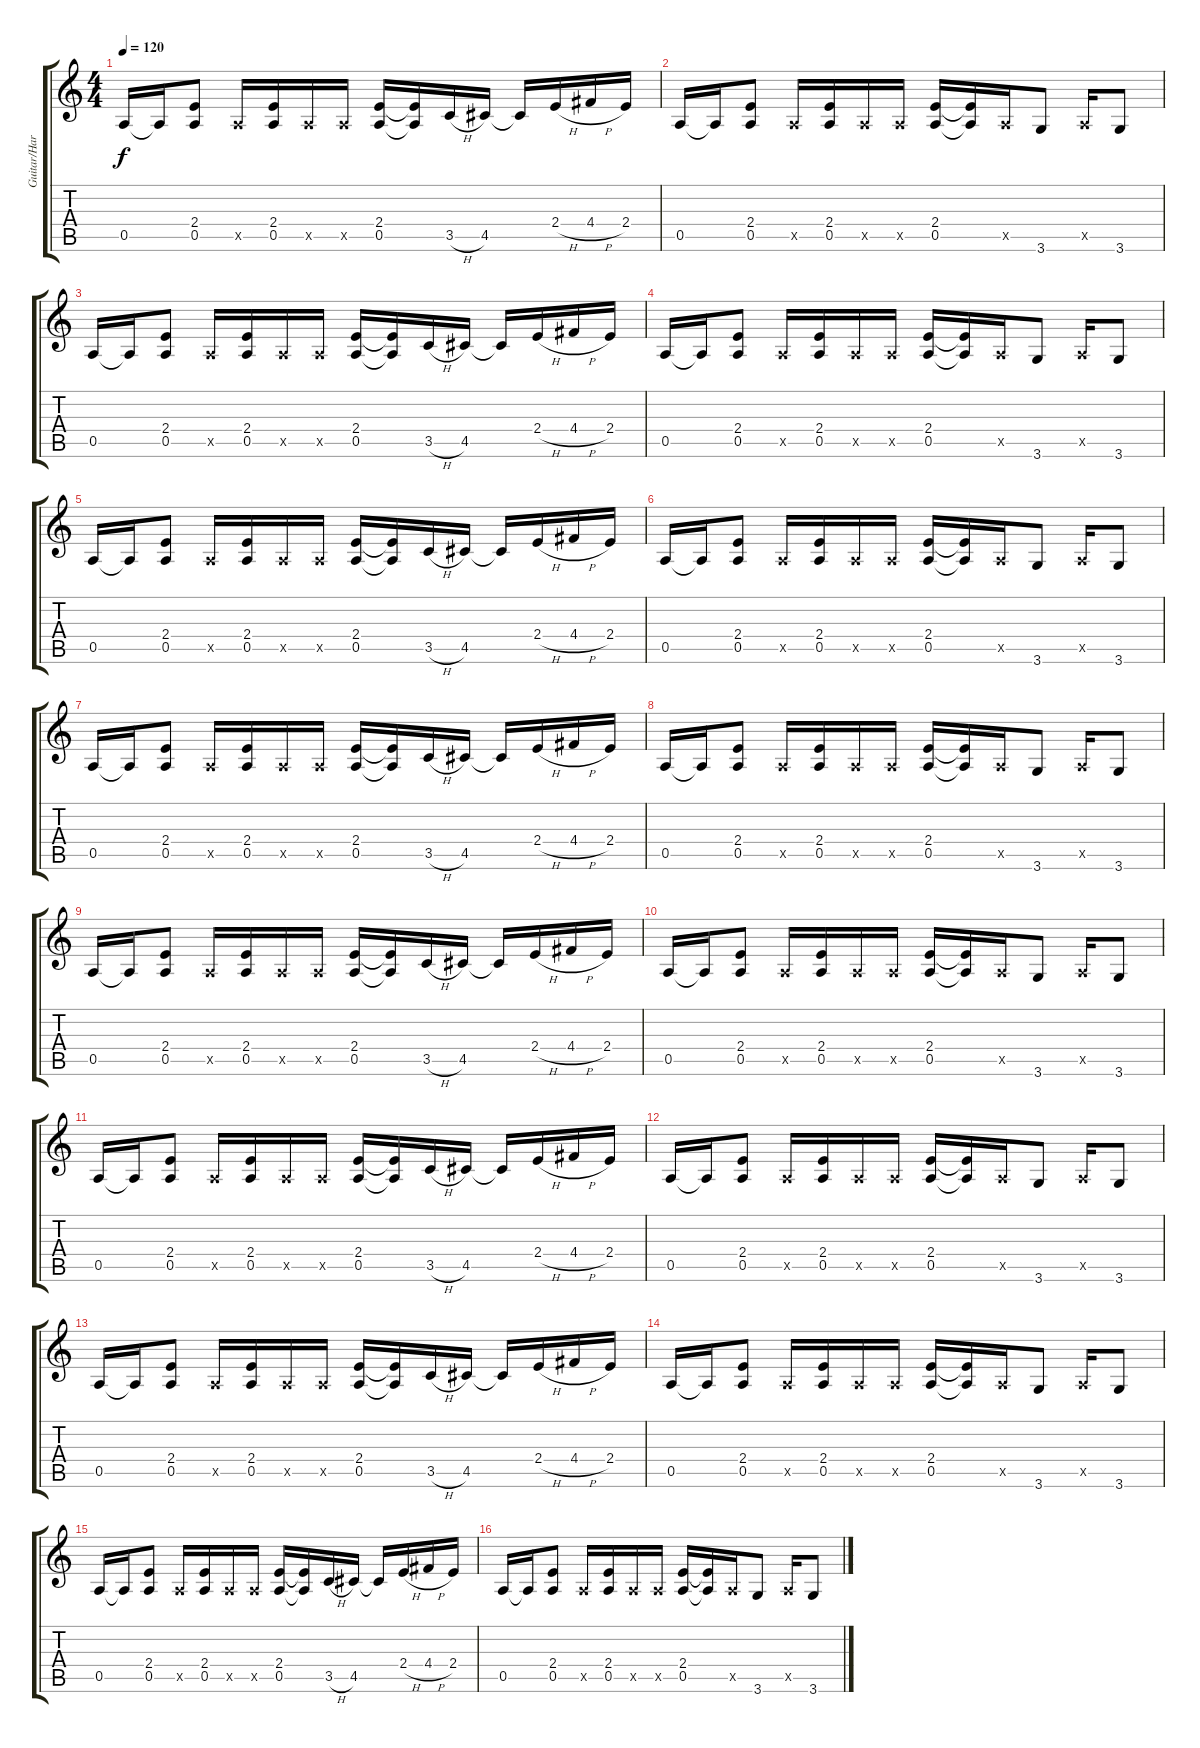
\track ("Guitar/Harp" "Guitar/Har") {instrument electricguitarjazz}
\staff {score tabs}
\tuning (E4 B3 G3 D3 A2 E2) {hide}
\ts (4 4)
\tempo 120
\clef g2
\ks c
0.5.16{dy f instrument electricguitarjazz} 0.5{t}.16 (2.4 0.5).8 0.5{x}.16 (2.4 0.5).16 0.5{x}.16 0.5{x}.16 (2.4 0.5).16 (2.4{t} 0.5{t}).16 3.5{h}.16 4.5.16 4.5{t}.16 2.4{h}.16 4.4{h}.16 2.4.16 |
0.5.16 0.5{t}.16 (2.4 0.5).8 0.5{x}.16 (2.4 0.5).16 0.5{x}.16 0.5{x}.16 (2.4 0.5).16 (2.4{t} 0.5{t}).16 0.5{x}.16 3.6.8 0.5{x}.16 3.6.8 |
0.5.16 0.5{t}.16 (2.4 0.5).8 0.5{x}.16 (2.4 0.5).16 0.5{x}.16 0.5{x}.16 (2.4 0.5).16 (2.4{t} 0.5{t}).16 3.5{h}.16 4.5.16 4.5{t}.16 2.4{h}.16 4.4{h}.16 2.4.16 |
0.5.16 0.5{t}.16 (2.4 0.5).8 0.5{x}.16 (2.4 0.5).16 0.5{x}.16 0.5{x}.16 (2.4 0.5).16 (2.4{t} 0.5{t}).16 0.5{x}.16 3.6.8 0.5{x}.16 3.6.8 |
0.5.16 0.5{t}.16 (2.4 0.5).8 0.5{x}.16 (2.4 0.5).16 0.5{x}.16 0.5{x}.16 (2.4 0.5).16 (2.4{t} 0.5{t}).16 3.5{h}.16 4.5.16 4.5{t}.16 2.4{h}.16 4.4{h}.16 2.4.16 |
0.5.16 0.5{t}.16 (2.4 0.5).8 0.5{x}.16 (2.4 0.5).16 0.5{x}.16 0.5{x}.16 (2.4 0.5).16 (2.4{t} 0.5{t}).16 0.5{x}.16 3.6.8 0.5{x}.16 3.6.8 |
0.5.16 0.5{t}.16 (2.4 0.5).8 0.5{x}.16 (2.4 0.5).16 0.5{x}.16 0.5{x}.16 (2.4 0.5).16 (2.4{t} 0.5{t}).16 3.5{h}.16 4.5.16 4.5{t}.16 2.4{h}.16 4.4{h}.16 2.4.16 |
0.5.16 0.5{t}.16 (2.4 0.5).8 0.5{x}.16 (2.4 0.5).16 0.5{x}.16 0.5{x}.16 (2.4 0.5).16 (2.4{t} 0.5{t}).16 0.5{x}.16 3.6.8 0.5{x}.16 3.6.8 |
0.5.16 0.5{t}.16 (2.4 0.5).8 0.5{x}.16 (2.4 0.5).16 0.5{x}.16 0.5{x}.16 (2.4 0.5).16 (2.4{t} 0.5{t}).16 3.5{h}.16 4.5.16 4.5{t}.16 2.4{h}.16 4.4{h}.16 2.4.16 |
0.5.16 0.5{t}.16 (2.4 0.5).8 0.5{x}.16 (2.4 0.5).16 0.5{x}.16 0.5{x}.16 (2.4 0.5).16 (2.4{t} 0.5{t}).16 0.5{x}.16 3.6.8 0.5{x}.16 3.6.8 |
0.5.16 0.5{t}.16 (2.4 0.5).8 0.5{x}.16 (2.4 0.5).16 0.5{x}.16 0.5{x}.16 (2.4 0.5).16 (2.4{t} 0.5{t}).16 3.5{h}.16 4.5.16 4.5{t}.16 2.4{h}.16 4.4{h}.16 2.4.16 |
0.5.16 0.5{t}.16 (2.4 0.5).8 0.5{x}.16 (2.4 0.5).16 0.5{x}.16 0.5{x}.16 (2.4 0.5).16 (2.4{t} 0.5{t}).16 0.5{x}.16 3.6.8 0.5{x}.16 3.6.8 |
0.5.16 0.5{t}.16 (2.4 0.5).8 0.5{x}.16 (2.4 0.5).16 0.5{x}.16 0.5{x}.16 (2.4 0.5).16 (2.4{t} 0.5{t}).16 3.5{h}.16 4.5.16 4.5{t}.16 2.4{h}.16 4.4{h}.16 2.4.16 |
0.5.16 0.5{t}.16 (2.4 0.5).8 0.5{x}.16 (2.4 0.5).16 0.5{x}.16 0.5{x}.16 (2.4 0.5).16 (2.4{t} 0.5{t}).16 0.5{x}.16 3.6.8 0.5{x}.16 3.6.8 |
0.5.16 0.5{t}.16 (2.4 0.5).8 0.5{x}.16 (2.4 0.5).16 0.5{x}.16 0.5{x}.16 (2.4 0.5).16 (2.4{t} 0.5{t}).16 3.5{h}.16 4.5.16 4.5{t}.16 2.4{h}.16 4.4{h}.16 2.4.16 |
0.5.16 0.5{t}.16 (2.4 0.5).8 0.5{x}.16 (2.4 0.5).16 0.5{x}.16 0.5{x}.16 (2.4 0.5).16 (2.4{t} 0.5{t}).16 0.5{x}.16 3.6.8 0.5{x}.16 3.6.8
